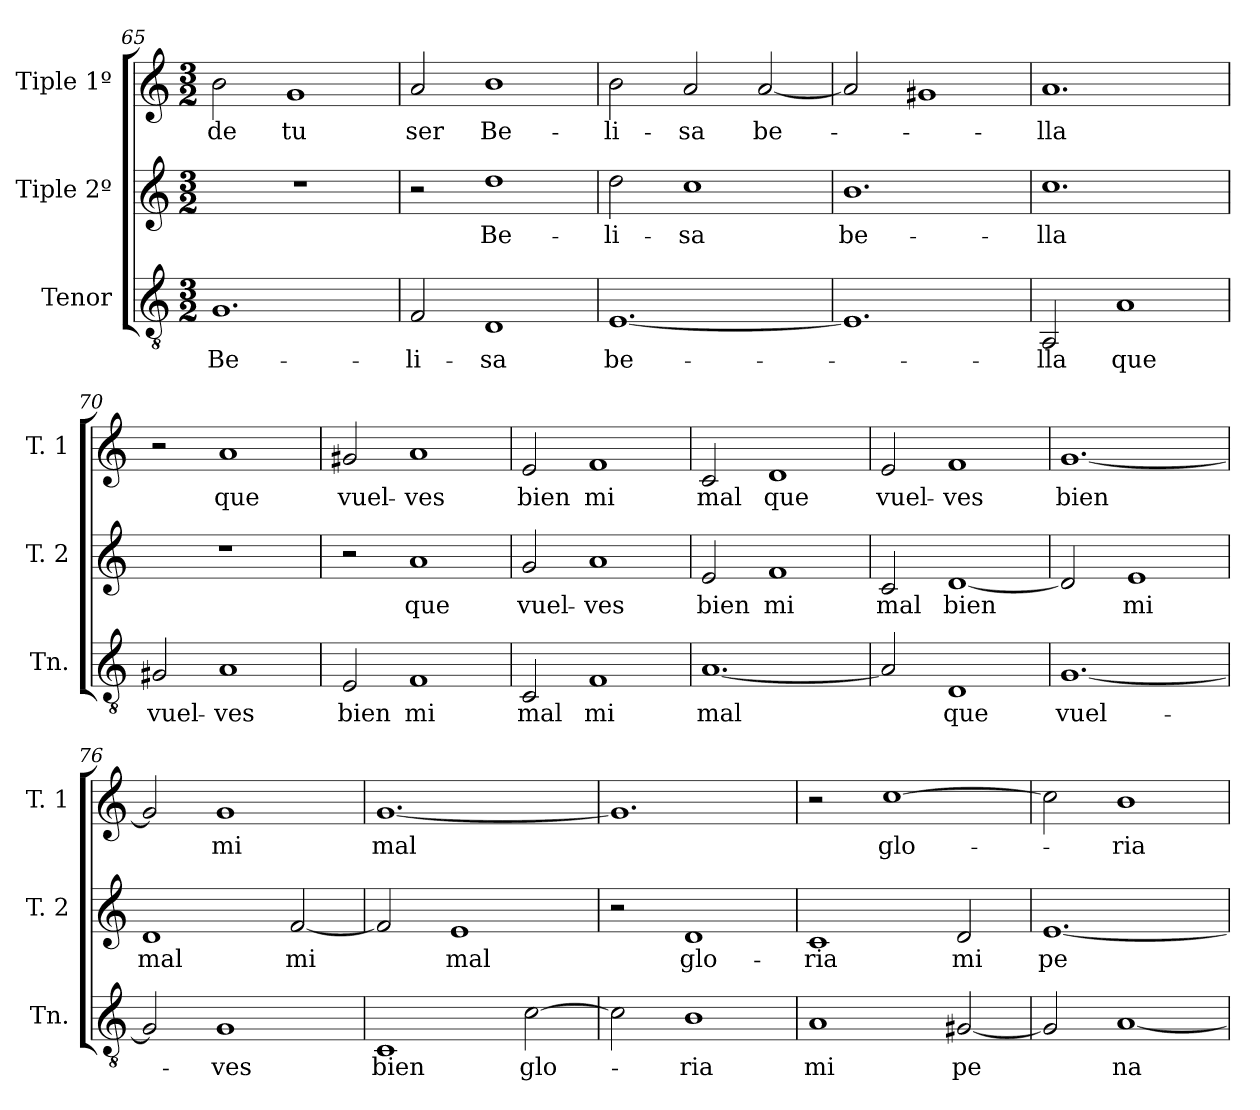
**kern	**text	**kern	**text	**kern	**text
*part3	*part3	*part2	*part2	*part1	*part1
*staff3	*staff3	*staff2	*staff2	*staff1	*staff1
*I"Tenor	*	*I"Tiple 2º	*	*I"Tiple 1º	*
*I'Tn.	*	*I'T. 2	*	*I'T. 1	*
*clefGv2	*	*clefG2	*	*clefG2	*
*M3/2	*	*M3/2	*	*M3/2	*
=65	=65	=65	=65	=65	=65
1.G	Be-	1.r	.	2b	de
.	.	.	.	1g	tu
=66	=66	=66	=66	=66	=66
2F	-li-	2r	.	2a	ser
1D	-sa	1dd	Be-	1b	Be-
=67	=67	=67	=67	=67	=67
[1.E	be-	2dd	-li-	2b	-li-
.	.	1cc	-sa	2a	-sa
.	.	.	.	[2a	be-
=68	=68	=68	=68	=68	=68
1.E]	.	1.b	be-	2a]	.
.	.	.	.	1g#X	.
=69	=69	=69	=69	=69	=69
2AA	-lla	1.cc	-lla	1.a	-lla
1A	que	.	.	.	.
=70	=70	=70	=70	=70	=70
2G#X	vuel-	1.r	.	2r	.
1A	-ves	.	.	1a	que
=71	=71	=71	=71	=71	=71
2E	bien	2r	.	2g#X	vuel-
1F	mi	1a	que	1a	-ves
=72	=72	=72	=72	=72	=72
2C	mal	2g	vuel-	2e	bien
1F	mi	1a	-ves	1f	mi
=73	=73	=73	=73	=73	=73
[1.A	mal	2e	bien	2c	mal
.	.	1f	mi	1d	que
=74	=74	=74	=74	=74	=74
2A]	.	2c	mal	2e	vuel-
1D	que	[1d	bien	1f	-ves
=75	=75	=75	=75	=75	=75
[1.G	vuel-	2d]	.	[1.g	bien
.	.	1e	mi	.	.
=76	=76	=76	=76	=76	=76
2G]	.	1d	mal	2g]	.
1G	-ves	.	.	1g	mi
.	.	[2f	mi	.	.
=77	=77	=77	=77	=77	=77
1C	bien	2f]	.	[1.g	mal
.	.	1e	mal	.	.
[2c	glo-	.	.	.	.
=78	=78	=78	=78	=78	=78
2c]	.	2r	.	1.g]	.
1B	-ria	1d	glo-	.	.
=79	=79	=79	=79	=79	=79
1A	mi	1c	-ria	2r	.
.	.	.	.	[1cc	glo-
[2G#X	pe	2d	mi	.	.
=80	=80	=80	=80	=80	=80
2G#]	.	[1.e	pe-	2cc]	.
[1A	-na	.	.	1b	-ria
=	=	=	=	=	=
*-	*-	*-	*-	*-	*-
